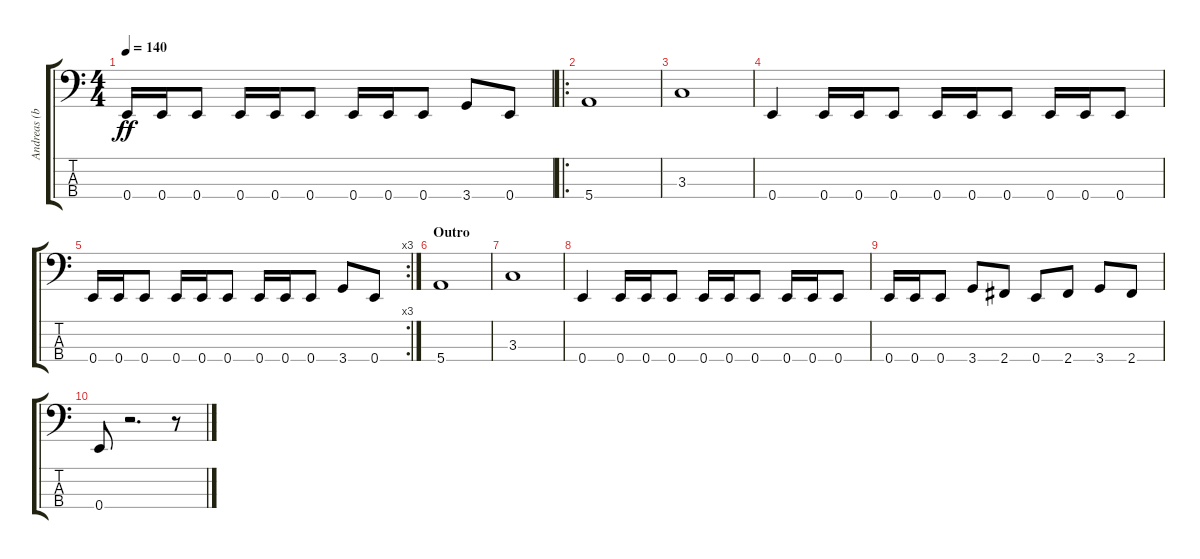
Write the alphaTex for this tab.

\track ("Andreas (bass)" "Andreas (b") {instrument electricbassfinger}
\staff {score tabs}
\tuning (G2 D2 A1 E1) {hide}
\ts (4 4)
\tempo 140
\clef f4
\ks c
0.4.16{dy ff} 0.4.16 0.4.8 0.4.16 0.4.16 0.4.8 0.4.16 0.4.16 0.4.8 3.4.8 0.4.8 |
\ro
5.4.1 |
3.3.1 |
0.4.4 0.4.16 0.4.16 0.4.8 0.4.16 0.4.16 0.4.8 0.4.16 0.4.16 0.4.8 |
\rc 3
0.4.16 0.4.16 0.4.8 0.4.16 0.4.16 0.4.8 0.4.16 0.4.16 0.4.8 3.4.8 0.4.8 |
\section ("" "Outro")
5.4.1 |
3.3.1 |
0.4.4 0.4.16 0.4.16 0.4.8 0.4.16 0.4.16 0.4.8 0.4.16 0.4.16 0.4.8 |
0.4.16 0.4.16 0.4.8 3.4.8 2.4.8 0.4.8 2.4.8 3.4.8 2.4.8 |
0.4.8 r.2{d} r.8
